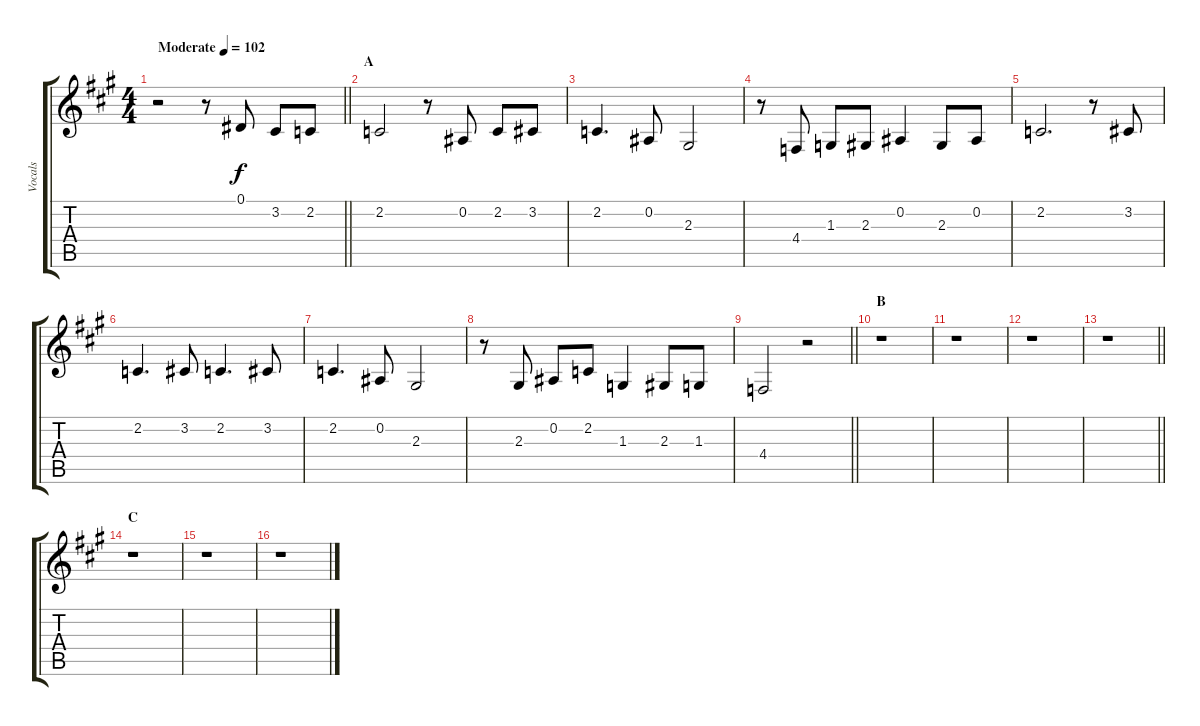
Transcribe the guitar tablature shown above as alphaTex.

\track ("Vocals" "Vocals") {instrument voiceoohs}
\staff {score tabs}
\tuning (Eb4 Bb3 Gb3 Db3 Ab2 Eb2) {hide}
\ts (4 4)
\tempo (102 "Moderate")
\clef g2
\barLineRight lightlight
\ks a
r.2{dy f instrument voiceoohs} r.8 0.1.8 3.2.8 2.2.8 |
\section ("" "A")
2.2.2 r.8 0.2.8 2.2.8 3.2.8 |
2.2.4{d} 0.2.8 2.3.2 |
r.8 4.4.8 1.3.8 2.3.8 0.2.4 2.3.8 0.2.8 |
2.2.2{d} r.8 3.2.8 |
2.2.4{d} 3.2.8 2.2.4{d} 3.2.8 |
2.2.4{d} 0.2.8 2.3.2 |
r.8 2.3.8 0.2.8 2.2.8 1.3.4 2.3.8 1.3.8 |
\barLineRight lightlight
4.4.2 r.2 |
\section ("" "B")
r.1 |
r.1 |
r.1 |
\barLineRight lightlight
r.1 |
\section ("" "C")
r.1 |
r.1 |
r.1
